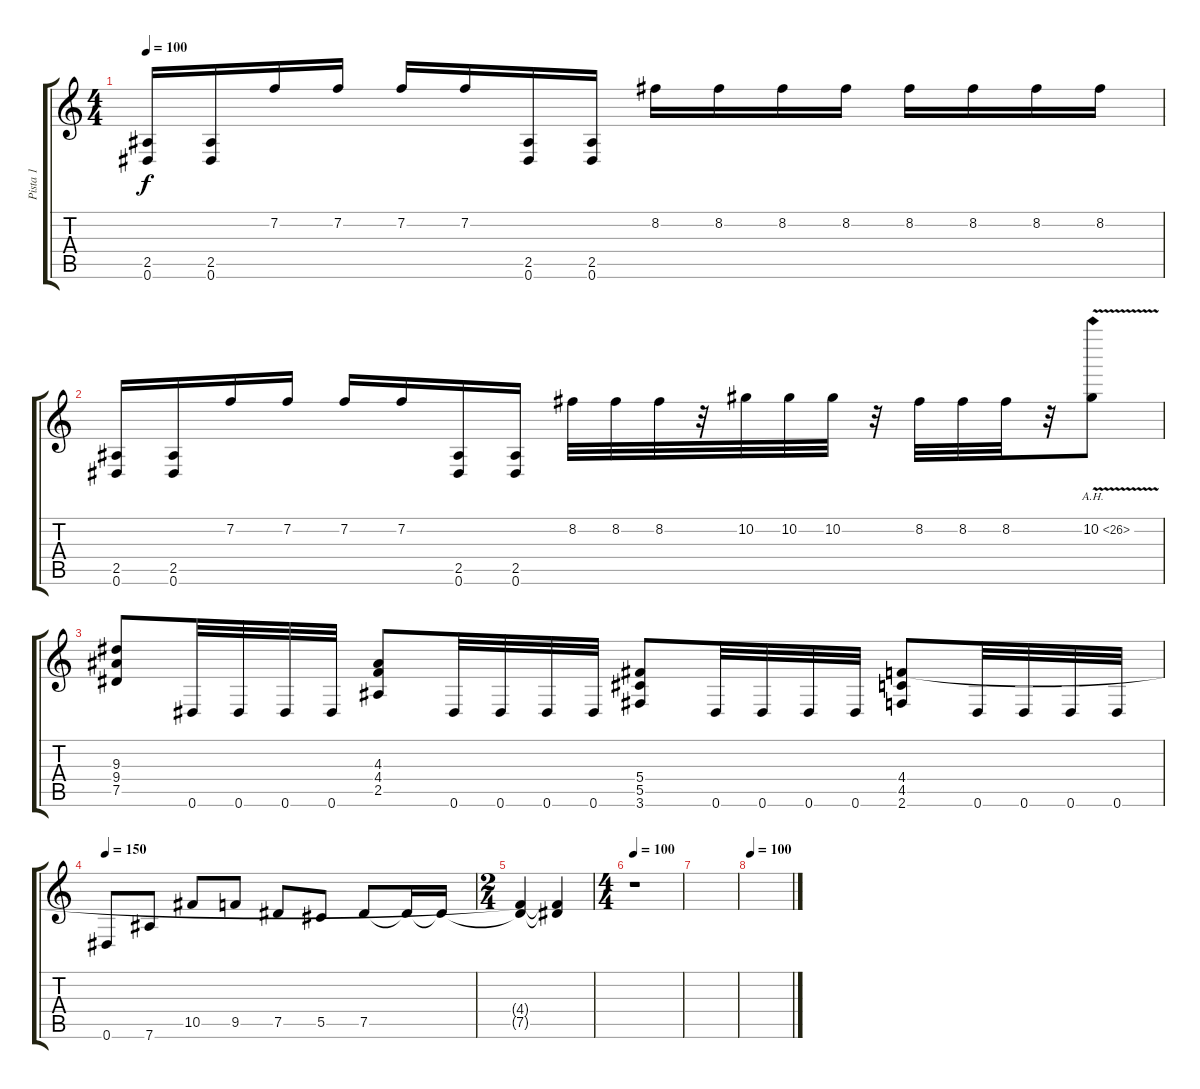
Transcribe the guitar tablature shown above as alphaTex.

\track ("Pista 1" "Pista 1") {instrument distortionguitar}
\staff {score tabs}
\tuning (Eb4 Bb3 Gb3 Db3 Ab2 Eb2) {hide}
\ts (4 4)
\tempo 100
\clef g2
\ks c
(2.5 0.6).16{dy f} (2.5 0.6).16 7.2.16 7.2.16 7.2.16 7.2.16 (2.5 0.6).16 (2.5 0.6).16 8.2.16 8.2.16 8.2.16 8.2.16 8.2.16 8.2.16 8.2.16 8.2.16 |
(2.5 0.6).16 (2.5 0.6).16 7.2.16 7.2.16 7.2.16 7.2.16 (2.5 0.6).16 (2.5 0.6).16 8.2.32 8.2.32 8.2.32 r.32 10.2.32 10.2.32 10.2.32 r.32 8.2.32 8.2.32 8.2.32 r.32 10.2{ah 16 v}.8 |
(9.3 9.4 7.5).8 0.6.32 0.6.32 0.6.32 0.6.32 (4.3 4.4 2.5).8 0.6.32 0.6.32 0.6.32 0.6.32 (5.4 5.5 3.6).8 0.6.32 0.6.32 0.6.32 0.6.32 (4.4 4.5 2.6).8 0.6.32 0.6.32 0.6.32 0.6.32 |
\tempo 150
0.6.8 7.6.8 10.5.8 9.5.8 7.5.8 5.5.8 7.5.8 7.5{t}.16 7.5{t}.16 |
\ts (2 4)
(4.4{t} 7.5{t}).4 (4.4{t} 7.5{t}).4 |
\ts (4 4)
\tempo 100
r.1 |
|
\tempo 100
